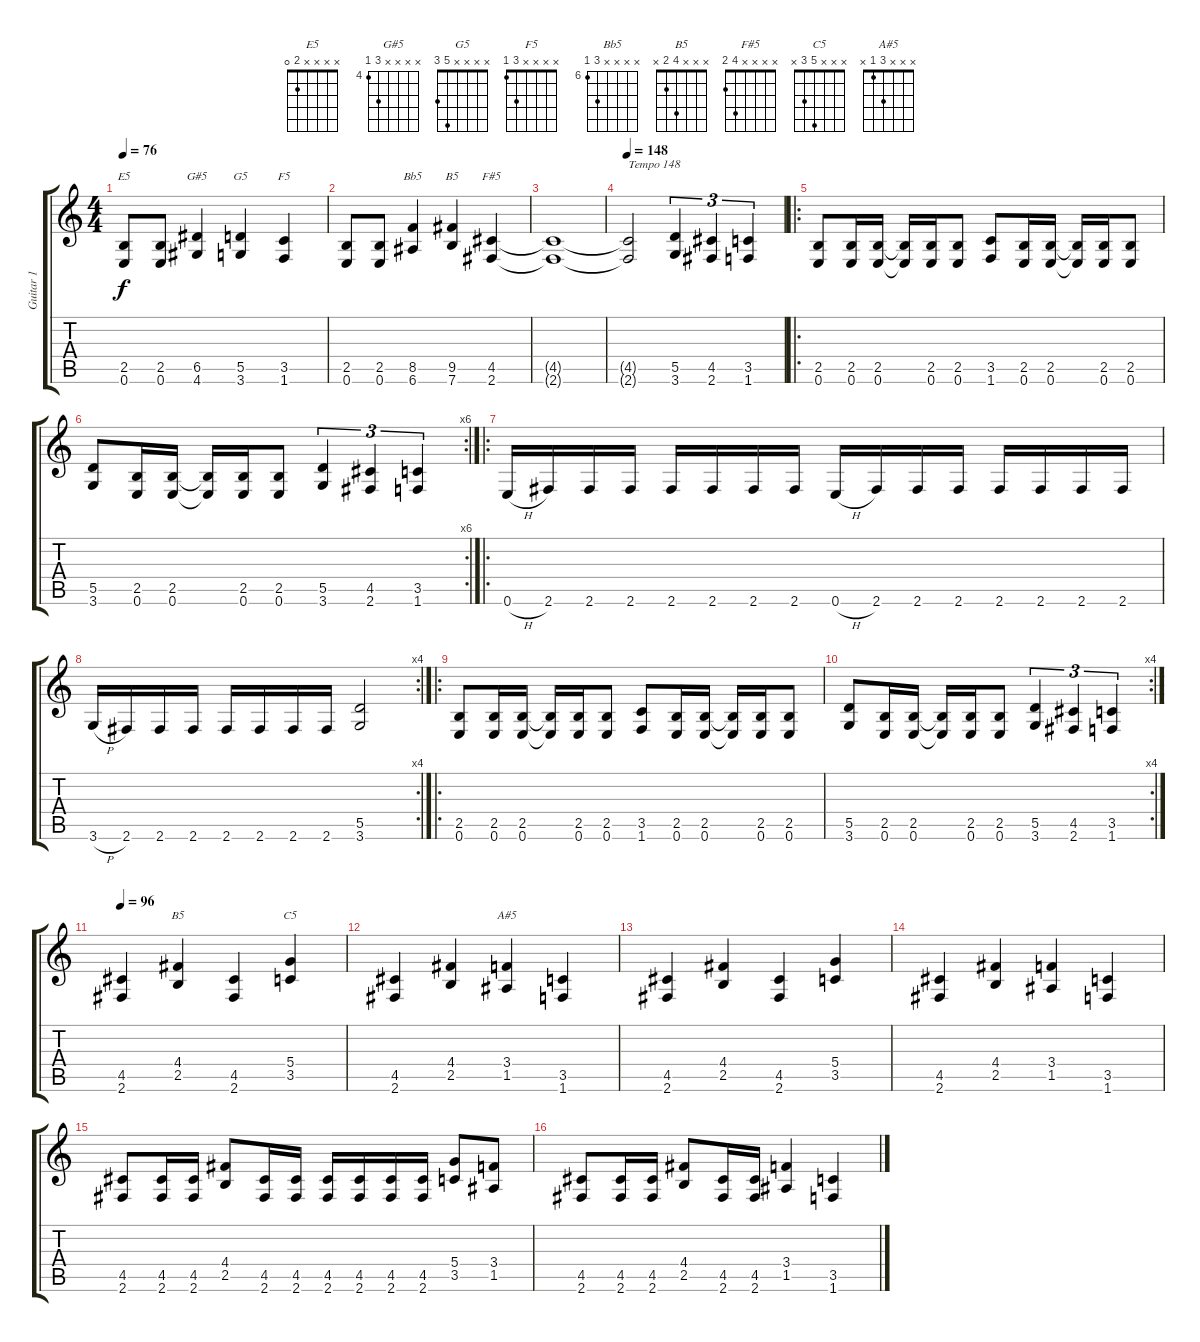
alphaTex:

\track ("Guitar 1" "Guitar 1") {instrument overdrivenguitar}
\staff {score tabs}
\tuning (E4 B3 G3 D3 A2 E2) {hide}
\chord ("E5" x x x x 2 0)
\chord ("G#5" x x x x 6 4) {firstfret 4}
\chord ("G5" x x x x 5 3)
\chord ("F5" x x x x 3 1)
\chord ("Bb5" x x x x 8 6) {firstfret 6}
\chord ("B5" x x x x 9 7) {firstfret 7}
\chord ("F#5" x x x x 4 2)
\chord ("B5" x x x 4 2 x)
\chord ("C5" x x x 5 3 x)
\chord ("A#5" x x x 3 1 x)
\ts (4 4)
\tempo 76
\clef g2
\ks c
(2.5 0.6).8{ch "E5" dy f} (2.5 0.6).8 (6.5 4.6).4{ch "G#5"} (5.5 3.6).4{ch "G5"} (3.5 1.6).4{ch "F5"} |
(2.5 0.6).8 (2.5 0.6).8 (8.5 6.6).4{ch "Bb5"} (9.5 7.6).4{ch "B5"} (4.5 2.6).4{ch "F#5"} |
(4.5{t} 2.6{t}).1 |
\tempo 148
(4.5{t} 2.6{t}).2{txt "Tempo 148"} (5.5 3.6).4{tu (3 2)} (4.5 2.6).4{tu (3 2)} (3.5 1.6).4{tu (3 2)} |
\ro
(2.5 0.6).8 (2.5 0.6).16 (2.5 0.6).16 (2.5{t} 0.6{t}).16 (2.5 0.6).16 (2.5 0.6).8 (3.5 1.6).8 (2.5 0.6).16 (2.5 0.6).16 (2.5{t} 0.6{t}).16 (2.5 0.6).16 (2.5 0.6).8 |
\rc 6
(5.5 3.6).8 (2.5 0.6).16 (2.5 0.6).16 (2.5{t} 0.6{t}).16 (2.5 0.6).16 (2.5 0.6).8 (5.5 3.6).4{tu (3 2)} (4.5 2.6).4{tu (3 2)} (3.5 1.6).4{tu (3 2)} |
\ro
0.6{h}.16 2.6.16 2.6.16 2.6.16 2.6.16 2.6.16 2.6.16 2.6.16 0.6{h}.16 2.6.16 2.6.16 2.6.16 2.6.16 2.6.16 2.6.16 2.6.16 |
\rc 4
3.6{h}.16 2.6.16 2.6.16 2.6.16 2.6.16 2.6.16 2.6.16 2.6.16 (5.5 3.6).2 |
\ro
(2.5 0.6).8 (2.5 0.6).16 (2.5 0.6).16 (2.5{t} 0.6{t}).16 (2.5 0.6).16 (2.5 0.6).8 (3.5 1.6).8 (2.5 0.6).16 (2.5 0.6).16 (2.5{t} 0.6{t}).16 (2.5 0.6).16 (2.5 0.6).8 |
\rc 4
(5.5 3.6).8 (2.5 0.6).16 (2.5 0.6).16 (2.5{t} 0.6{t}).16 (2.5 0.6).16 (2.5 0.6).8 (5.5 3.6).4{tu (3 2)} (4.5 2.6).4{tu (3 2)} (3.5 1.6).4{tu (3 2)} |
\tempo 96
(4.5 2.6).4 (4.4 2.5).4{ch "B5"} (4.5 2.6).4 (5.4 3.5).4{ch "C5"} |
(4.5 2.6).4 (4.4 2.5).4 (3.4 1.5).4{ch "A#5"} (3.5 1.6).4 |
(4.5 2.6).4 (4.4 2.5).4 (4.5 2.6).4 (5.4 3.5).4 |
(4.5 2.6).4 (4.4 2.5).4 (3.4 1.5).4 (3.5 1.6).4 |
(4.5 2.6).8 (4.5 2.6).16 (4.5 2.6).16 (4.4 2.5).8 (4.5 2.6).16 (4.5 2.6).16 (4.5 2.6).16 (4.5 2.6).16 (4.5 2.6).16 (4.5 2.6).16 (5.4 3.5).8 (3.4 1.5).8 |
(4.5 2.6).8 (4.5 2.6).16 (4.5 2.6).16 (4.4 2.5).8 (4.5 2.6).16 (4.5 2.6).16 (3.4 1.5).4 (3.5 1.6).4
